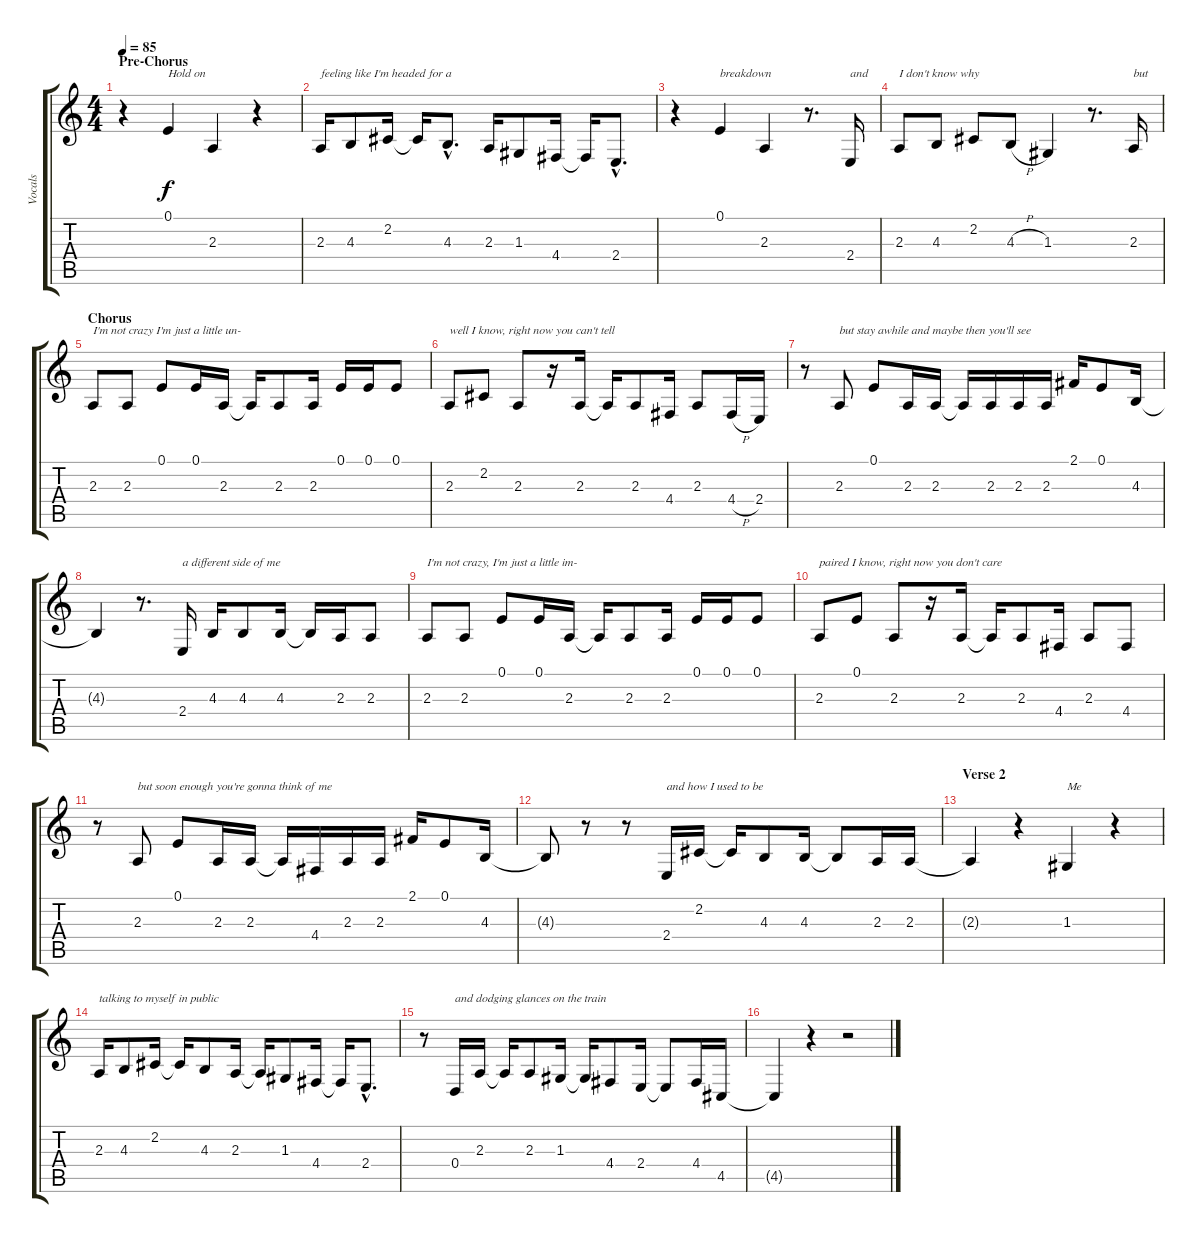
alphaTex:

\track ("Vocals" "Vocals") {instrument oboe}
\staff {score tabs}
\tuning (E4 B3 G3 D3 A2 E2) {hide}
\ts (4 4)
\section ("" "Pre-Chorus")
\tempo 85
\clef g2
\ks c
r.4{dy f} 0.1.4{txt "Hold on"} 2.3.4 r.4 |
2.3.16{txt "feeling like I'm headed for a"} 4.3.8 2.2.16 2.2{t}.16 4.3{hac}.8{d} 2.3.16 1.3.8 4.4.16 4.4{t}.16 2.4{hac}.8{d} |
r.4 0.1.4{txt "breakdown"} 2.3.4 r.8{d} 2.4.16{txt "and"} |
2.3.8{txt "I don't know why"} 4.3.8 2.2.8 4.3{h}.8 1.3.4 r.8{d} 2.3.16{txt "but"} |
\section ("" "Chorus")
2.3.8{txt "I'm not crazy I'm just a little un-" volume 16} 2.3.8 0.1.8 0.1.16 2.3.16 2.3{t}.16 2.3.8 2.3.16 0.1.16 0.1.16 0.1.8 |
2.3.8{txt "well I know, right now you can't tell"} 2.2.8 2.3.8 r.16 2.3.16 2.3{t}.16 2.3.8 4.4.16 2.3.8 4.4{h}.16 2.4.16 |
r.8 2.3.8{txt "but stay awhile and maybe then you'll see"} 0.1.8 2.3.16 2.3.16 2.3{t}.16 2.3.16 2.3.16 2.3.16 2.1.16 0.1.8 4.3.16 |
4.3{t}.4 r.8{d} 2.4.16{txt "a different side of me"} 4.3.16 4.3.8 4.3.16 4.3{t}.16 2.3.16 2.3.8 |
2.3.8{txt "I'm not crazy, I'm just a little im-"} 2.3.8 0.1.8 0.1.16 2.3.16 2.3{t}.16 2.3.8 2.3.16 0.1.16 0.1.16 0.1.8 |
2.3.8{txt "paired I know, right now you don't care"} 0.1.8 2.3.8 r.16 2.3.16 2.3{t}.16 2.3.8 4.4.16 2.3.8 4.4.8 |
r.8 2.3.8{txt "but soon enough you're gonna think of me"} 0.1.8 2.3.16 2.3.16 2.3{t}.16 4.4.16 2.3.16 2.3.16 2.1.16 0.1.8 4.3.16 |
4.3{t}.8 r.8 r.8 2.4.16{txt "and how I used to be"} 2.2.16 2.2{t}.16 4.3.8 4.3.16 4.3{t}.8 2.3.16 2.3.16 |
\section ("" "Verse 2")
2.3{t}.4 r.4 1.3.4{txt "Me" volume 13} r.4 |
2.3.16{txt "talking to myself in public"} 4.3.8 2.2.16 2.2{t}.16 4.3.8 2.3.16 2.3{t}.16 1.3.8 4.4.16 4.4{t}.16 2.4{hac}.8{d} |
r.8 0.4.16{txt "and dodging glances on the train"} 2.3.16 2.3{t}.16 2.3.8 1.3.16 1.3{t}.16 4.4.8 2.4.16 2.4{t}.8 4.4.16 4.5.16 |
4.5{t}.4 r.4 r.2
